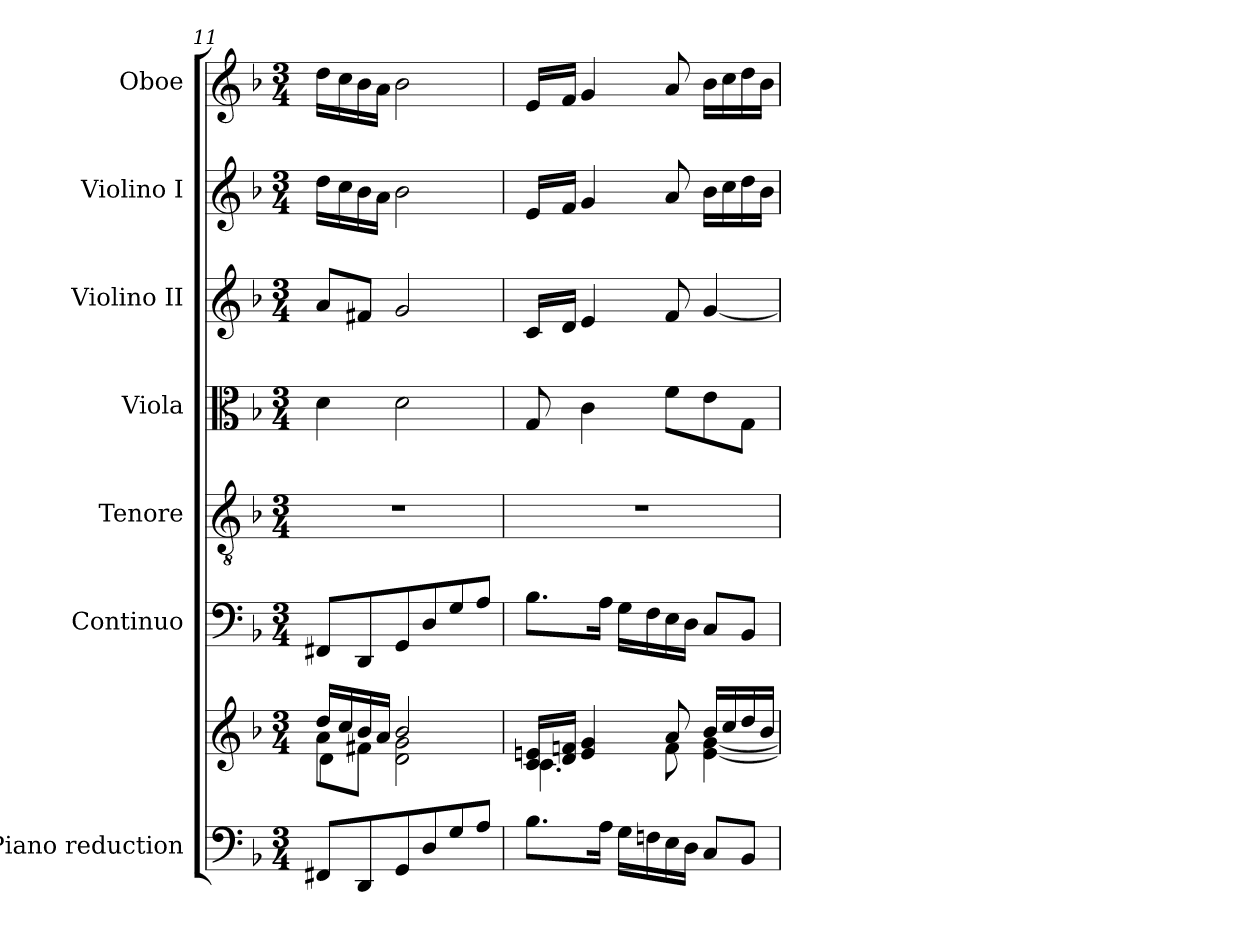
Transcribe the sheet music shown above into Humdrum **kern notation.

**kern	**kern	**kern	**kern	**kern	**kern	**kern	**kern
*part7	*part7	*part6	*part5	*part4	*part3	*part2	*part1
*staff8	*staff7	*staff6	*staff5	*staff4	*staff3	*staff2	*staff1
*I"Piano reduction	*	*I"Continuo	*I"Tenore	*I"Viola	*I"Violino II	*I"Violino I	*I"Oboe
*I'Pno	*	*	*	*I'Vla	*I'Vln	*I'Vln	*I'Ob
*clefF4	*clefG2	*clefF4	*clefGv2	*clefC3	*clefG2	*clefG2	*clefG2
*k[b-]	*k[b-]	*k[b-]	*k[b-]	*k[b-]	*k[b-]	*k[b-]	*k[b-]
*M3/4	*M3/4	*M3/4	*M3/4	*M3/4	*M3/4	*M3/4	*M3/4
=11	=11	=11	=11	=11	=11	=11	=11
*	*^	*	*	*	*	*	*
*	*	*^	*	*	*	*	*	*
8FF#X/L	16dd/LL	8a\L	4d\	8FF#X/L	2.r	4d\	8a/L	16dd\LL	16dd\LL
.	16cc/	.	.	.	.	.	.	16cc\	16cc\
8DD/	16b-/	8f#X\J	.	8DD/	.	.	8f#X/J	16b-\	16b-\
.	16a/JJ	.	.	.	.	.	.	16a\JJ	16a\JJ
8GG/	2b-/	2d\ 2g\	2ryy	8GG/	.	2d\	2g/	2b-\	2b-\
8D/	.	.	.	8D/	.	.	.	.	.
8G/	.	.	.	8G/	.	.	.	.	.
8A/J	.	.	.	8A/J	.	.	.	.	.
*	*	*v	*v	*	*	*	*	*	*
=12	=12	=12	=12	=12	=12	=12	=12	=12
8.B-\L	16c/ 16en/LL	4.c\	8.B-\L	2.r	8G/	16c/LL	16e/LL	16e/LL
.	16d/ 16fn/JJ	.	.	.	.	16d/JJ	16f/JJ	16f/JJ
.	4e/ 4g/	.	.	.	4c\	4e/	4g/	4g/
16A\Jk	.	.	16A\Jk	.	.	.	.	.
16G\LL	.	.	16G\LL	.	.	.	.	.
16Fn\	.	.	16F\	.	.	.	.	.
16E\	8a/	8f\	16E\	.	8f\L	8f/	8a/	8a/
16D\JJ	.	.	16D\JJ	.	.	.	.	.
8C/L	16b-/LL	[4e\ [4g\	8C/L	.	8e\	[4g/	16b-\LL	16b-\LL
.	16cc/	.	.	.	.	.	16cc\	16cc\
8BB-/J	16dd/	.	8BB-/J	.	8G\J	.	16dd\	16dd\
.	16b-/JJ	.	.	.	.	.	16b-\JJ	16b-\JJ
*	*v	*v	*	*	*	*	*	*
=	=	=	=	=	=	=	=
*-	*-	*-	*-	*-	*-	*-	*-
